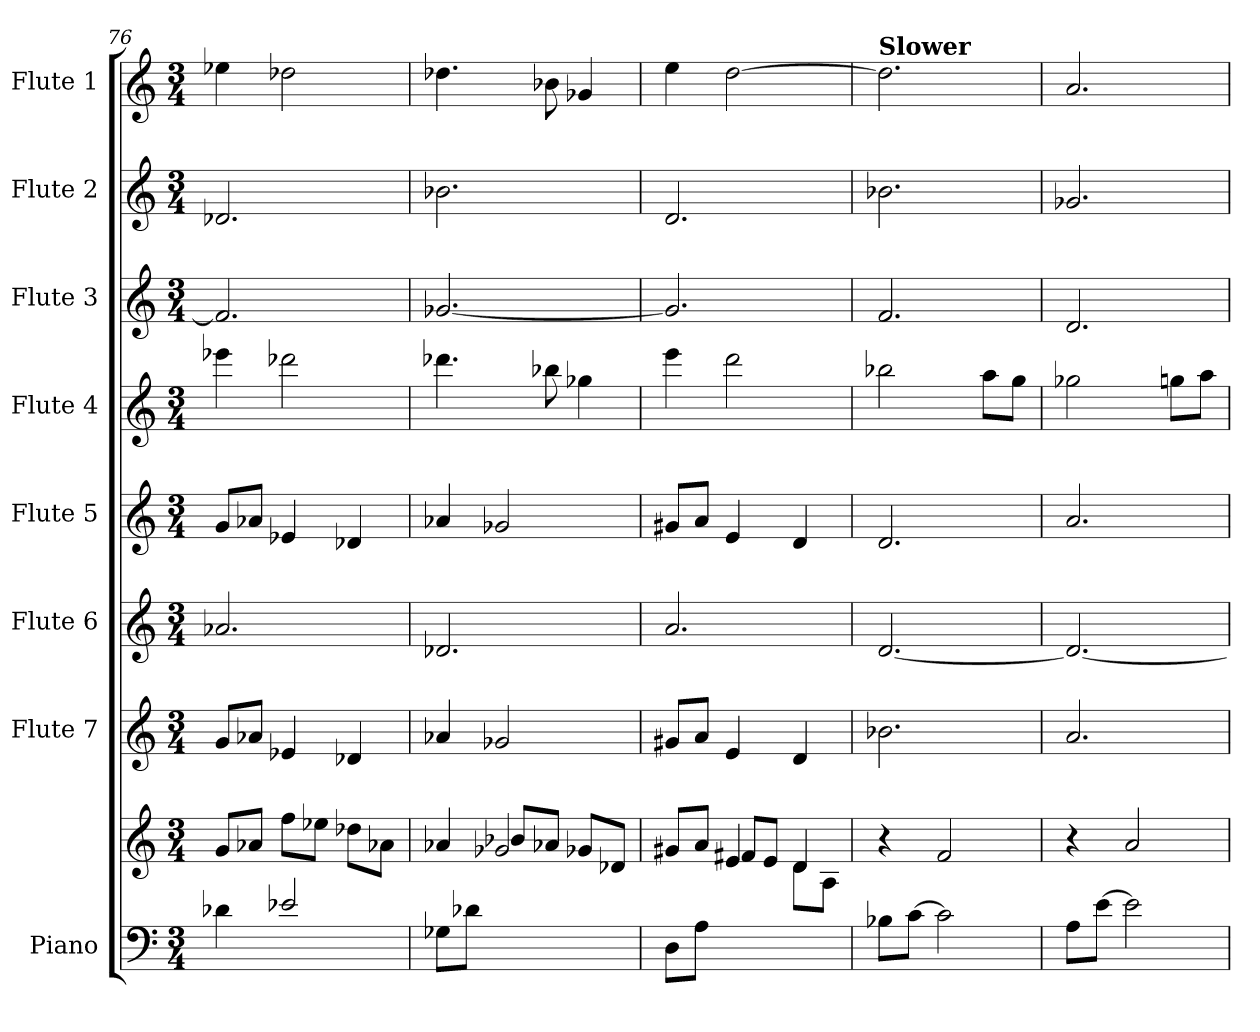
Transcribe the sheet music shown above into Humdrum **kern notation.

**kern	**kern	**kern	**kern	**kern	**kern	**kern	**kern	**kern
*part8	*part8	*part7	*part6	*part5	*part4	*part3	*part2	*part1
*staff9	*staff8	*staff7	*staff6	*staff5	*staff4	*staff3	*staff2	*staff1
*I"Piano	*	*I"Flute 7	*I"Flute 6	*I"Flute 5	*I"Flute 4	*I"Flute 3	*I"Flute 2	*I"Flute 1
*I'Pno.	*	*I'Fl. 7	*I'Fl. 6	*I'Fl. 5	*I'Fl. 4	*I'Fl. 3	*I'Fl. 2	*I'Fl.1
*clefF4	*clefG2	*clefG2	*clefG2	*clefG2	*clefG2	*clefG2	*clefG2	*clefG2
*k[]	*k[]	*k[]	*k[]	*k[]	*k[]	*k[]	*k[]	*k[]
*M3/4	*M3/4	*M3/4	*M3/4	*M3/4	*M3/4	*M3/4	*M3/4	*M3/4
=76	=76	=76	=76	=76	=76	=76	=76	=76
*^	*^	*	*	*	*	*	*	*
4ryy	4d-X\	8g/L	4ryy	8g/L	2.a-X/	8g/L	4eee-X\	2.f/]	2.d-X/	4ee-X\
.	.	8a-X/J	.	8a-X/J	.	8a-X/J	.	.	.	.
2e-X/	2ryy	2ryy	8ff\L	4e-X/	.	4e-X/	2ddd-X\	.	.	2dd-X\
.	.	.	8ee-X\J	.	.	.	.	.	.	.
.	.	.	8dd-X\L	4d-X/	.	4d-X/	.	.	.	.
.	.	.	8a-X\J	.	.	.	.	.	.	.
*v	*v	*	*	*	*	*	*	*	*	*
=77	=77	=77	=77	=77	=77	=77	=77	=77	=77
8G-X\L	4a-X/	4ryy	4a-X/	2.d-X/	4a-X/	4.ddd-X\	[2.g-X/	2.b-X\	4.dd-X\
8d-X\J	.	.	.	.	.	.	.	.	.
2ryy	2g-X/	8b-X/L	2g-X/	.	2g-X/	.	.	.	.
.	.	8a-X/J	.	.	.	8bb-X\	.	.	8b-X\
.	.	8g-X/L	.	.	.	4gg-X\	.	.	4g-X/
.	.	8d-/J	.	.	.	.	.	.	.
!!LO:PB:g=z
=78	=78	=78	=78	=78	=78	=78	=78	=78	=78
8D\L	8g#X/L	4ryy	8g#X/L	2.a/	8g#X/L	4eee\	2.g-/]	2.d/	4ee\
8A\J	8a/J	.	8a/J	.	8a/J	.	.	.	.
2ryy	4e/	8f#X/L	4e/	.	4e/	2ddd\	.	.	[2dd\
.	.	8e/J	.	.	.	.	.	.	.
.	4d/	8d\L	4d/	.	4d/	.	.	.	.
.	.	8A\J	.	.	.	.	.	.	.
*	*v	*v	*	*	*	*	*	*	*
=79	=79	=79	=79	=79	=79	=79	=79	=79
*	*	*	*	*	*	*	*	*MM100
*	*^	*	*	*	*	*	*	*
!	!	!	!	!	!	!	!	!	!LO:TX:a:B:t=Slower
*	*v	*v	*	*	*	*	*	*	*
8B-X\L	4r	2.b-X\	[2.d/	2.d/	2bb-X\	2.f/	2.b-X\	2.dd\]
[8c\J	.	.	.	.	.	.	.	.
2c\]	2f/	.	.	.	.	.	.	.
.	.	.	.	.	8aa\L	.	.	.
.	.	.	.	.	8gg\J	.	.	.
=80	=80	=80	=80	=80	=80	=80	=80	=80
8A\L	4r	2.a/	2.d/_	2.a/	2gg-X\	2.d/	2.g-X/	2.a/
[8e\J	.	.	.	.	.	.	.	.
2e\]	2a/	.	.	.	.	.	.	.
.	.	.	.	.	8ggn\L	.	.	.
.	.	.	.	.	8aa\J	.	.	.
=	=	=	=	=	=	=	=	=
*-	*-	*-	*-	*-	*-	*-	*-	*-
